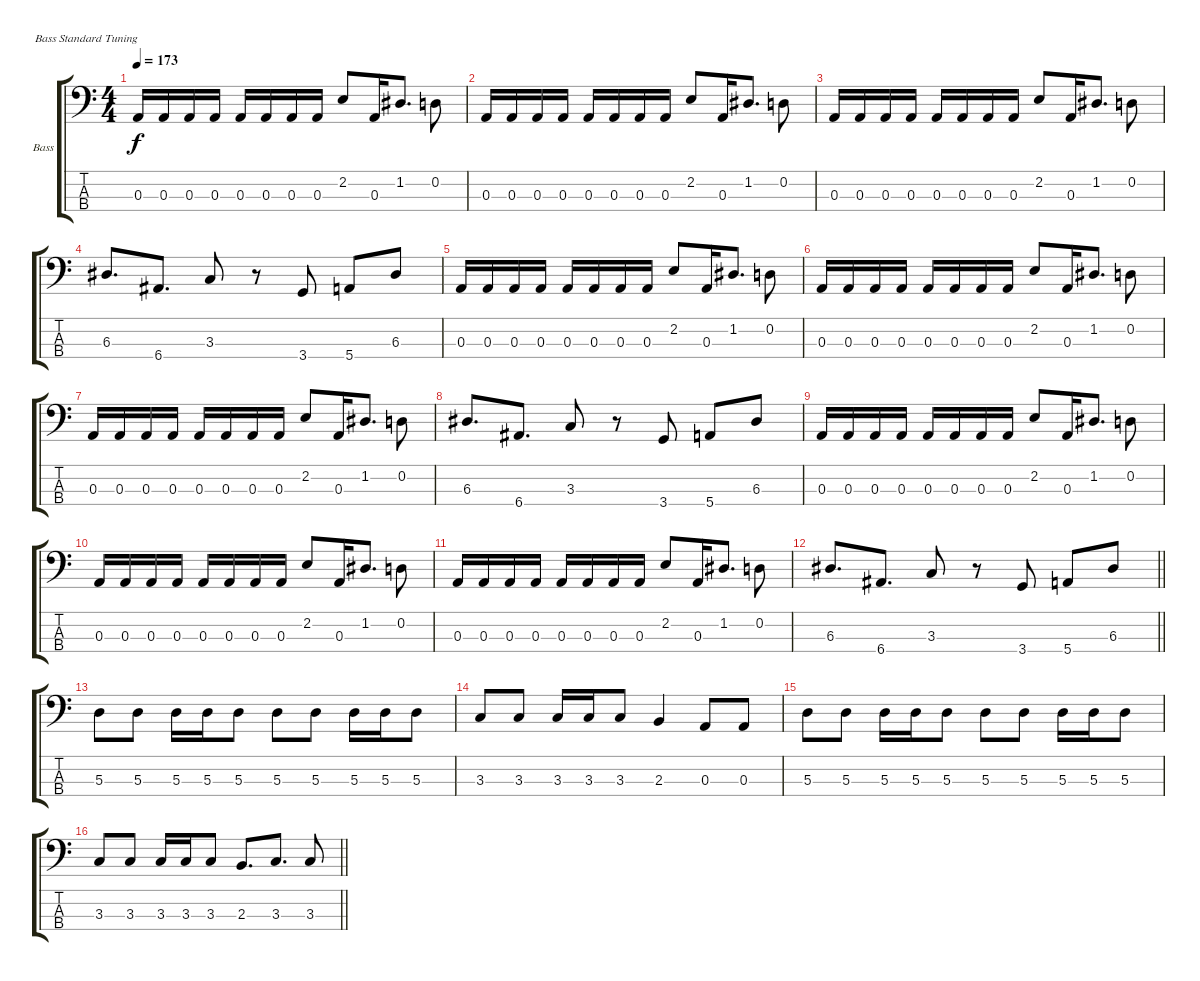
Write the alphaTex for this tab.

\bracketExtendMode groupsimilarinstruments
\firstSystemTrackNameOrientation horizontal
\otherSystemsTrackNameOrientation horizontal
\track ("Bass" "Bass") {instrument electricbasspick}
\staff {score tabs}
\tuning (G2 D2 A1 E1)
\ts (4 4)
\tempo 173
\clef f4
\ks c
0.3.16{dy f} 0.3.16 0.3.16 0.3.16 0.3.16 0.3.16 0.3.16 0.3.16 2.2.8 0.3.16 1.2.8{d} 0.2.8 |
0.3.16 0.3.16 0.3.16 0.3.16 0.3.16 0.3.16 0.3.16 0.3.16 2.2.8 0.3.16 1.2.8{d} 0.2.8 |
0.3.16 0.3.16 0.3.16 0.3.16 0.3.16 0.3.16 0.3.16 0.3.16 2.2.8 0.3.16 1.2.8{d} 0.2.8 |
6.3.8{d} 6.4.8{d} 3.3.8 r.8 3.4.8 5.4.8 6.3.8 |
0.3.16 0.3.16 0.3.16 0.3.16 0.3.16 0.3.16 0.3.16 0.3.16 2.2.8 0.3.16 1.2.8{d} 0.2.8 |
0.3.16 0.3.16 0.3.16 0.3.16 0.3.16 0.3.16 0.3.16 0.3.16 2.2.8 0.3.16 1.2.8{d} 0.2.8 |
0.3.16 0.3.16 0.3.16 0.3.16 0.3.16 0.3.16 0.3.16 0.3.16 2.2.8 0.3.16 1.2.8{d} 0.2.8 |
6.3.8{d} 6.4.8{d} 3.3.8 r.8 3.4.8 5.4.8 6.3.8 |
0.3.16 0.3.16 0.3.16 0.3.16 0.3.16 0.3.16 0.3.16 0.3.16 2.2.8 0.3.16 1.2.8{d} 0.2.8 |
0.3.16 0.3.16 0.3.16 0.3.16 0.3.16 0.3.16 0.3.16 0.3.16 2.2.8 0.3.16 1.2.8{d} 0.2.8 |
0.3.16 0.3.16 0.3.16 0.3.16 0.3.16 0.3.16 0.3.16 0.3.16 2.2.8 0.3.16 1.2.8{d} 0.2.8 |
\barLineRight lightlight
6.3.8{d} 6.4.8{d} 3.3.8 r.8 3.4.8 5.4.8 6.3.8 |
5.3.8 5.3.8 5.3.16 5.3.16 5.3.8 5.3.8 5.3.8 5.3.16 5.3.16 5.3.8 |
3.3.8 3.3.8 3.3.16 3.3.16 3.3.8 2.3.4 0.3.8 0.3.8 |
5.3.8 5.3.8 5.3.16 5.3.16 5.3.8 5.3.8 5.3.8 5.3.16 5.3.16 5.3.8 |
\barLineRight lightlight
3.3.8 3.3.8 3.3.16 3.3.16 3.3.8 2.3.8{d} 3.3.8{d} 3.3.8
